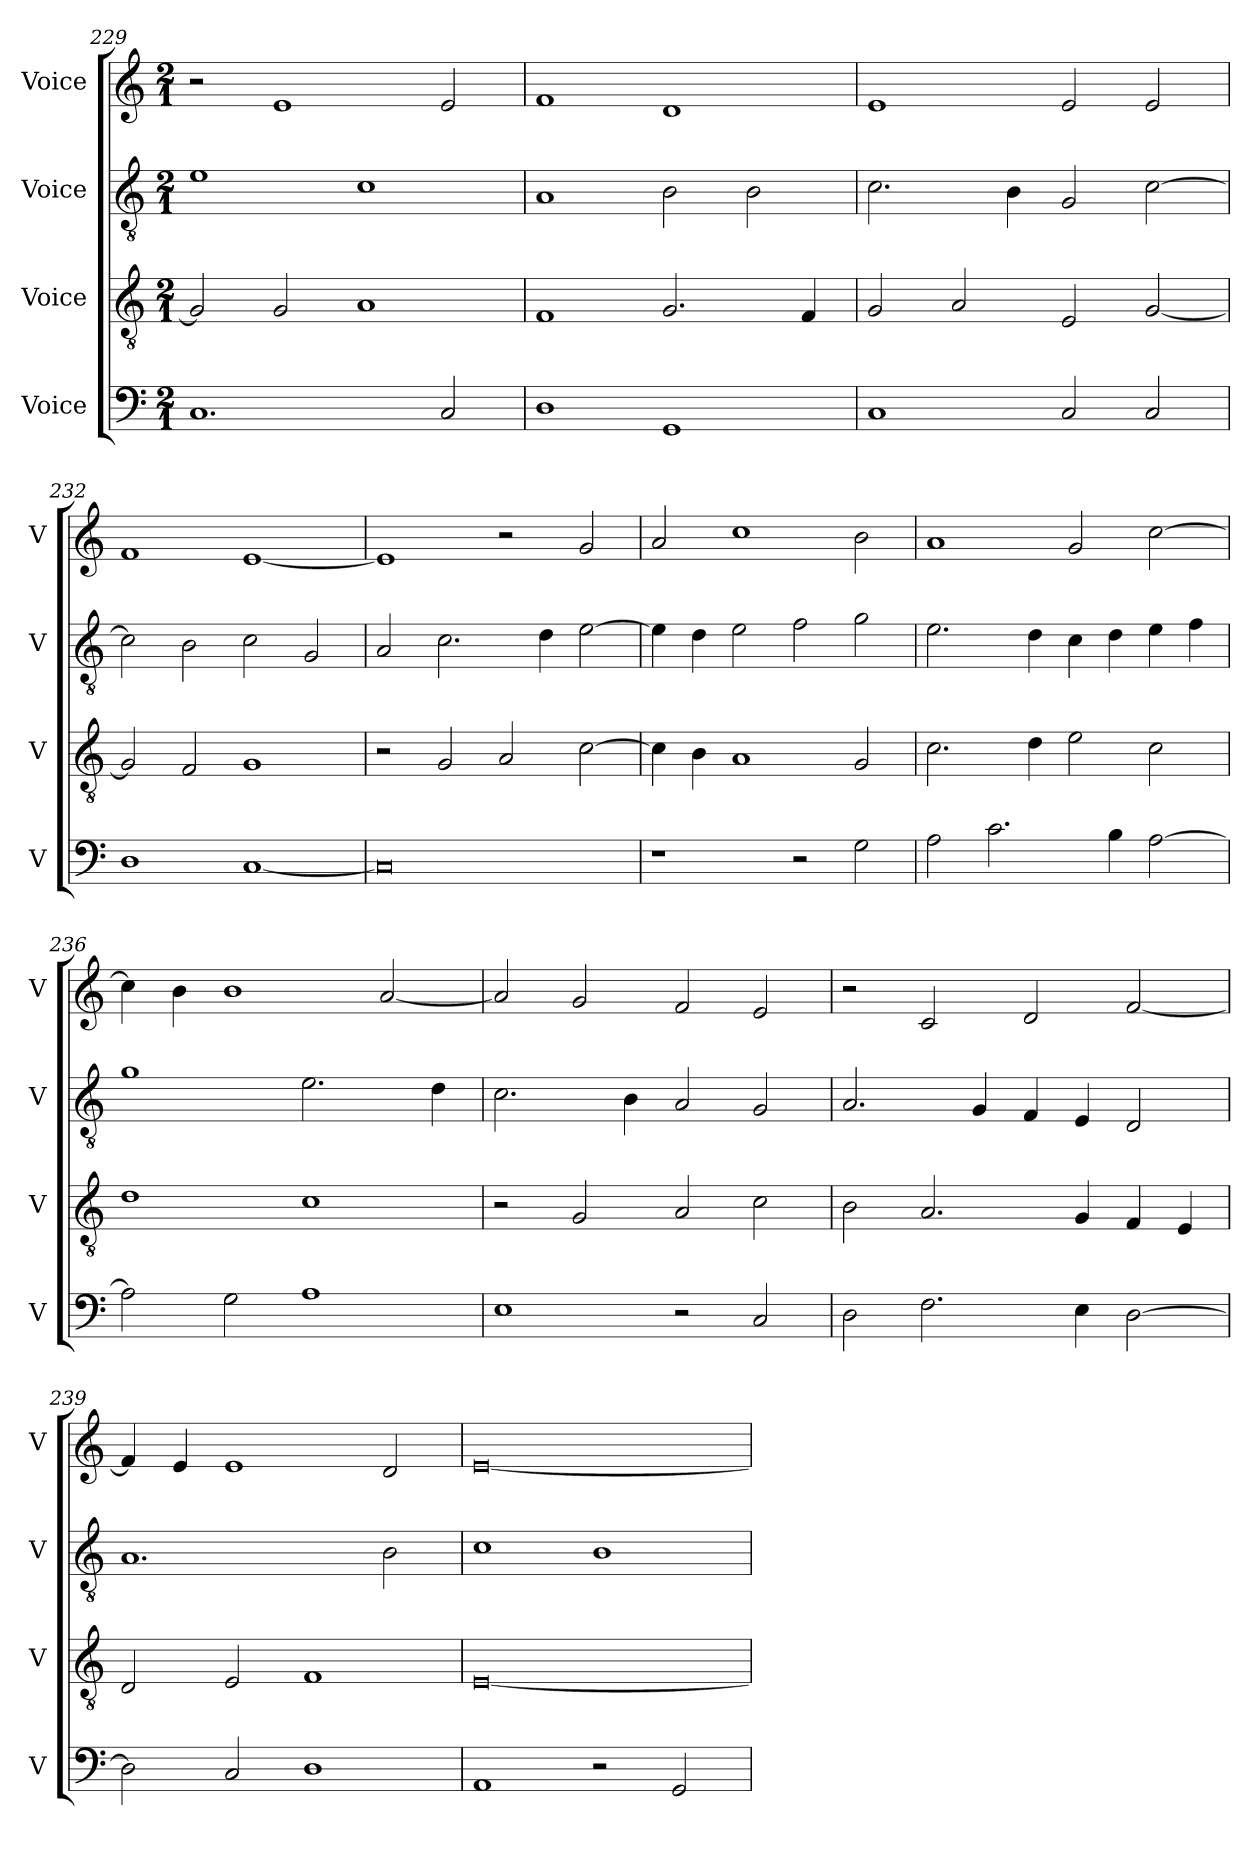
**kern	**kern	**kern	**kern
*part4	*part3	*part2	*part1
*staff4	*staff3	*staff2	*staff1
*I"Voice	*I"Voice	*I"Voice	*I"Voice
*I'V	*I'V	*I'V	*I'V
!!LO:LB:g=z
*clefF4	*clefGv2	*clefGv2	*clefG2
*k[]	*k[]	*k[]	*k[]
*M2/1	*M2/1	*M2/1	*M2/1
=229	=229	=229	=229
1.C	2G/]	1e	2r
.	2G/	.	1e
.	1A	1c	.
2C/	.	.	2e/
=230	=230	=230	=230
1D	1F	1A	1f
1GG	2.G/	2B\	1d
.	.	2B\	.
.	4F/	.	.
=231	=231	=231	=231
1C	2G/	2.c\	1e
.	2A/	.	.
.	.	4B\	.
2C/	2E/	2G/	2e/
2C/	[2G/	[2c\	2e/
=232	=232	=232	=232
1D	2G/]	2c\]	1f
.	2F/	2B\	.
[1C	1G	2c\	[1e
.	.	2G/	.
!!LO:LB:g=z
=233	=233	=233	=233
0C]	2r	2A/	1e]
.	2G/	2.c\	.
.	2A/	.	2r
.	.	4d\	.
.	[2c\	[2e\	2g/
=234	=234	=234	=234
1r	4c\]	4e\]	2a/
.	4B\	4d\	.
.	1A	2e\	1cc
2r	.	2f\	.
2G\	2G/	2g\	2b\
=235	=235	=235	=235
2A\	2.c\	2.e\	1a
2.c\	.	.	.
.	4d\	4d\	.
.	2e\	4c\	2g/
4B\	.	4d\	.
[2A\	2c\	4e\	[2cc\
.	.	4f\	.
!!LO:PB:g=z
=236	=236	=236	=236
2A\]	1d	1g	4cc\]
.	.	.	4b\
2G\	.	.	1b
1A	1c	2.e\	.
.	.	.	[2a/
.	.	4d\	.
=237	=237	=237	=237
1E	2r	2.c\	2a/]
.	2G/	.	2g/
.	.	4B\	.
2r	2A/	2A/	2f/
2C/	2c\	2G/	2e/
=238	=238	=238	=238
2D\	2B\	2.A/	2r
2.F\	2.A/	.	2c/
.	.	4G/	.
.	.	4F/	2d/
4E\	4G/	4E/	.
[2D\	4F/	2D/	[2f/
.	4E/	.	.
!!LO:LB:g=z
=239	=239	=239	=239
2D\]	2D/	1.A	4f/]
.	.	.	4e/
2C/	2E/	.	1e
1D	1F	.	.
.	.	2B\	2d/
=240	=240	=240	=240
1AA	[0E	1c	[0e
2r	.	1B	.
2GG/	.	.	.
=	=	=	=
*-	*-	*-	*-
